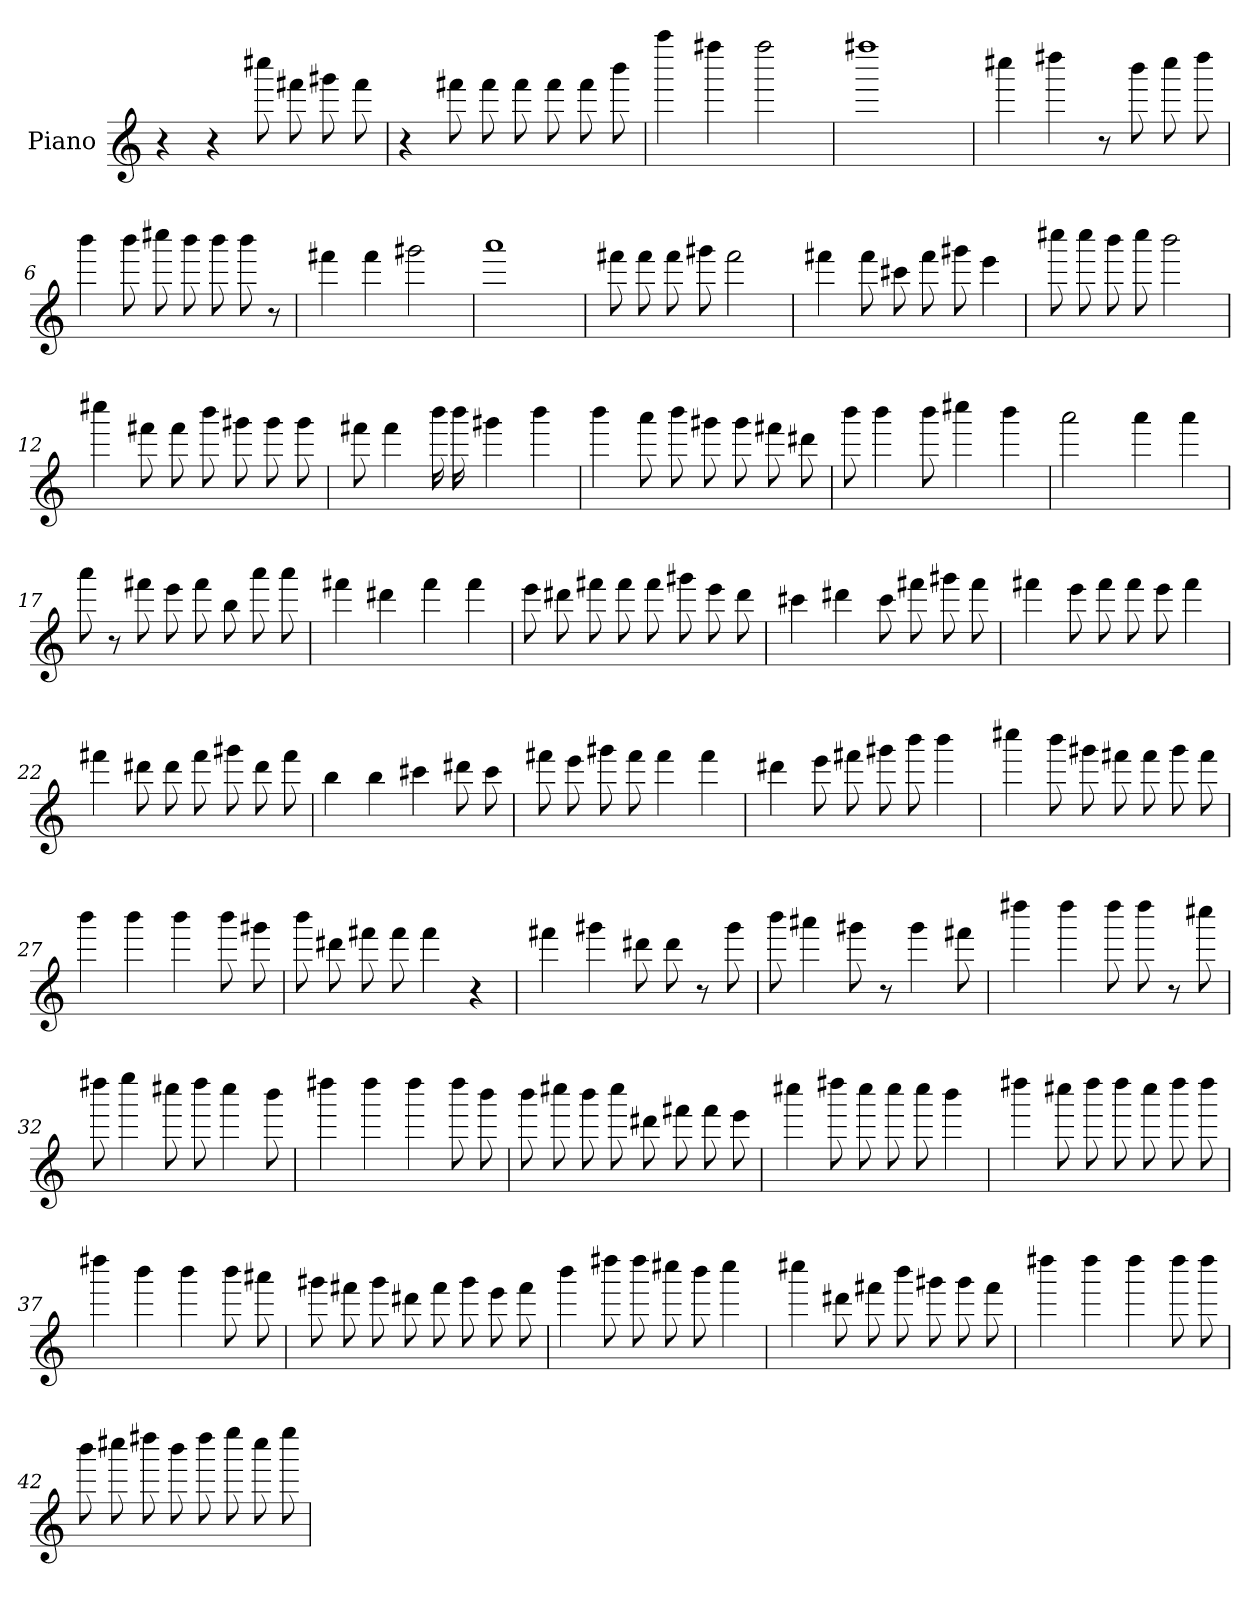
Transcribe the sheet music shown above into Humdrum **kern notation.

**kern
*part1
*staff1
*I"Piano
*I'Pno.
=1
4r
4r
8cccc#
8fff#
8ggg#
8fff#
=2
4r
8fff#
8fff#
8fff#
8fff#
8fff#
8bbb
=3
4aaaa
4ffff#
2ffff#
=4
1ffff#
=5
4cccc#
4dddd#
8r
8bbb
8cccc#
8dddd#
=6
4bbb
8bbb
8cccc#
8bbb
8bbb
8bbb
8r
=7
4fff#
4fff#
2ggg#
=8
1aaa
=9
8fff#
8fff#
8fff#
8ggg#
2fff#
=10
4fff#
8fff#
8ccc#
8fff#
8ggg#
4eee
=11
8cccc#
8cccc#
8bbb
8cccc#
2bbb
=12
4cccc#
8fff#
8fff#
8bbb
8ggg#
8ggg#
8ggg#
=13
8fff#
4fff#
16bbb
16bbb
4ggg#
4bbb
=14
4bbb
8aaa
8bbb
8ggg#
8ggg#
8fff#
8ddd#
=15
8bbb
4bbb
8bbb
4cccc#
4bbb
=16
2aaa
4aaa
4aaa
=17
8aaa
8r
8fff#
8eee
8fff#
8bb
8aaa
8aaa
=18
4fff#
4ddd#
4fff#
4fff#
=19
8eee
8ddd#
8fff#
8fff#
8fff#
8ggg#
8eee
8ddd#
=20
4ccc#
4ddd#
8ccc#
8fff#
8ggg#
8fff#
=21
4fff#
8eee
8fff#
8fff#
8eee
4fff#
=22
4fff#
8ddd#
8ddd#
8fff#
8ggg#
8ddd#
8fff#
=23
4bb
4bb
4ccc#
8ddd#
8ccc#
=24
8fff#
8eee
8ggg#
8fff#
4fff#
4fff#
=25
4ddd#
8eee
8fff#
8ggg#
8bbb
4bbb
=26
4cccc#
8bbb
8ggg#
8fff#
8fff#
8ggg#
8fff#
=27
4bbb
4bbb
4bbb
8bbb
8ggg#
=28
8bbb
8ddd#
8fff#
8fff#
4fff#
4r
=29
4fff#
4ggg#
8ddd#
8ddd#
8r
8ggg#
=30
8bbb
4aaa#
8ggg#
8r
4ggg#
8fff#
=31
4dddd#
4dddd#
8dddd#
8dddd#
8r
8cccc#
=32
8dddd#
4eeee
8cccc#
8dddd#
4cccc#
8bbb
=33
4dddd#
4dddd#
4dddd#
8dddd#
8bbb
=34
8bbb
8cccc#
8bbb
8cccc#
8ddd#
8fff#
8fff#
8eee
=35
4cccc#
8dddd#
8cccc#
8cccc#
8cccc#
4bbb
=36
4dddd#
8cccc#
8dddd#
8dddd#
8cccc#
8dddd#
8dddd#
=37
4dddd#
4bbb
4bbb
8bbb
8aaa#
=38
8ggg#
8fff#
8ggg#
8ddd#
8fff#
8ggg#
8eee
8fff#
=39
4bbb
8dddd#
8dddd#
8cccc#
8bbb
4cccc#
=40
4cccc#
8ddd#
8fff#
8bbb
8ggg#
8ggg#
8fff#
=41
4dddd#
4dddd#
4dddd#
8dddd#
8dddd#
=42
8bbb
8cccc#
8dddd#
8bbb
8dddd#
8eeee
8cccc#
8eeee
=
*-
